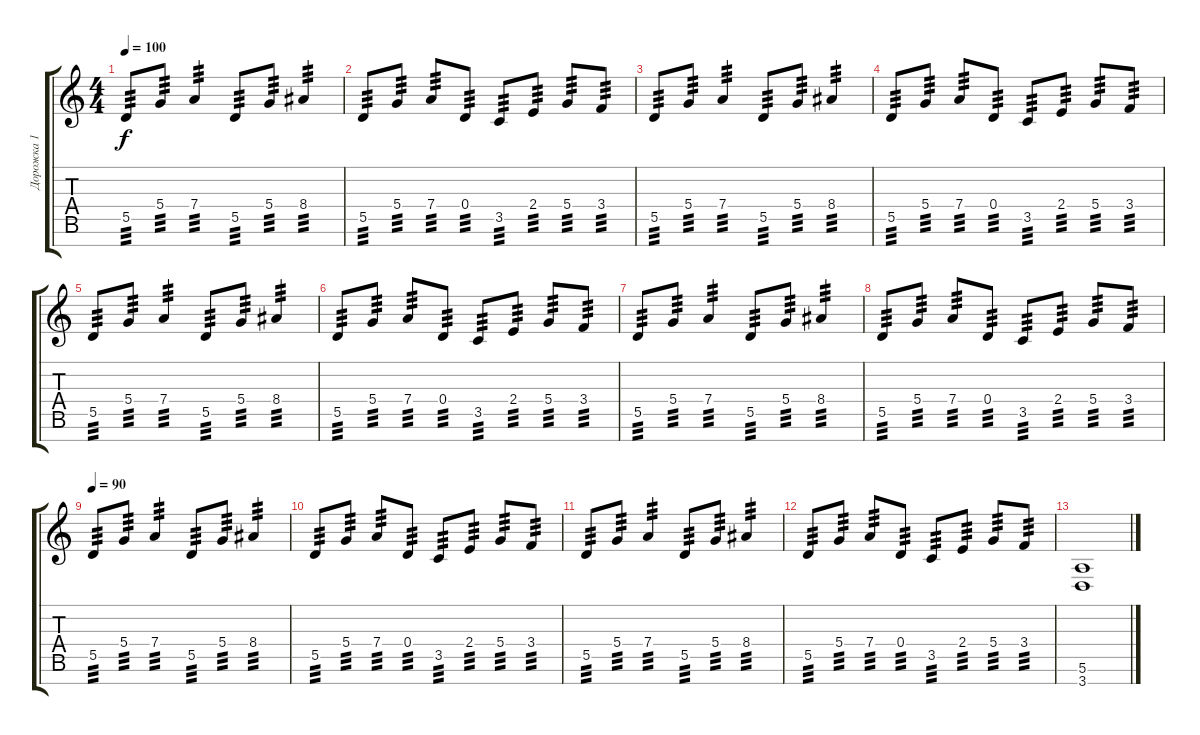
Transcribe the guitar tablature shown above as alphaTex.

\track ("Дорожка 1" "Дорожка 1") {instrument distortionguitar}
\staff {score tabs}
\tuning (E4 B3 G3 D3 A2 E2 B1) {hide}
\ts (4 4)
\tempo 100
\clef g2
\ks c
5.5.8{tp 3 dy f} 5.4.8{tp 3} 7.4.4{tp 3} 5.5.8{tp 3} 5.4.8{tp 3} 8.4.4{tp 3} |
5.5.8{tp 3} 5.4.8{tp 3} 7.4.8{tp 3} 0.4.8{tp 3} 3.5.8{tp 3} 2.4.8{tp 3} 5.4.8{tp 3} 3.4.8{tp 3} |
5.5.8{tp 3} 5.4.8{tp 3} 7.4.4{tp 3} 5.5.8{tp 3} 5.4.8{tp 3} 8.4.4{tp 3} |
5.5.8{tp 3} 5.4.8{tp 3} 7.4.8{tp 3} 0.4.8{tp 3} 3.5.8{tp 3} 2.4.8{tp 3} 5.4.8{tp 3} 3.4.8{tp 3} |
5.5.8{tp 3} 5.4.8{tp 3} 7.4.4{tp 3} 5.5.8{tp 3} 5.4.8{tp 3} 8.4.4{tp 3} |
5.5.8{tp 3} 5.4.8{tp 3} 7.4.8{tp 3} 0.4.8{tp 3} 3.5.8{tp 3} 2.4.8{tp 3} 5.4.8{tp 3} 3.4.8{tp 3} |
5.5.8{tp 3} 5.4.8{tp 3} 7.4.4{tp 3} 5.5.8{tp 3} 5.4.8{tp 3} 8.4.4{tp 3} |
5.5.8{tp 3} 5.4.8{tp 3} 7.4.8{tp 3} 0.4.8{tp 3} 3.5.8{tp 3} 2.4.8{tp 3} 5.4.8{tp 3} 3.4.8{tp 3} |
\tempo 90
5.5.8{tp 3} 5.4.8{tp 3} 7.4.4{tp 3} 5.5.8{tp 3} 5.4.8{tp 3} 8.4.4{tp 3} |
5.5.8{tp 3} 5.4.8{tp 3} 7.4.8{tp 3} 0.4.8{tp 3} 3.5.8{tp 3} 2.4.8{tp 3} 5.4.8{tp 3} 3.4.8{tp 3} |
5.5.8{tp 3} 5.4.8{tp 3} 7.4.4{tp 3} 5.5.8{tp 3} 5.4.8{tp 3} 8.4.4{tp 3} |
5.5.8{tp 3} 5.4.8{tp 3} 7.4.8{tp 3} 0.4.8{tp 3} 3.5.8{tp 3} 2.4.8{tp 3} 5.4.8{tp 3} 3.4.8{tp 3} |
(5.6 3.7).1
